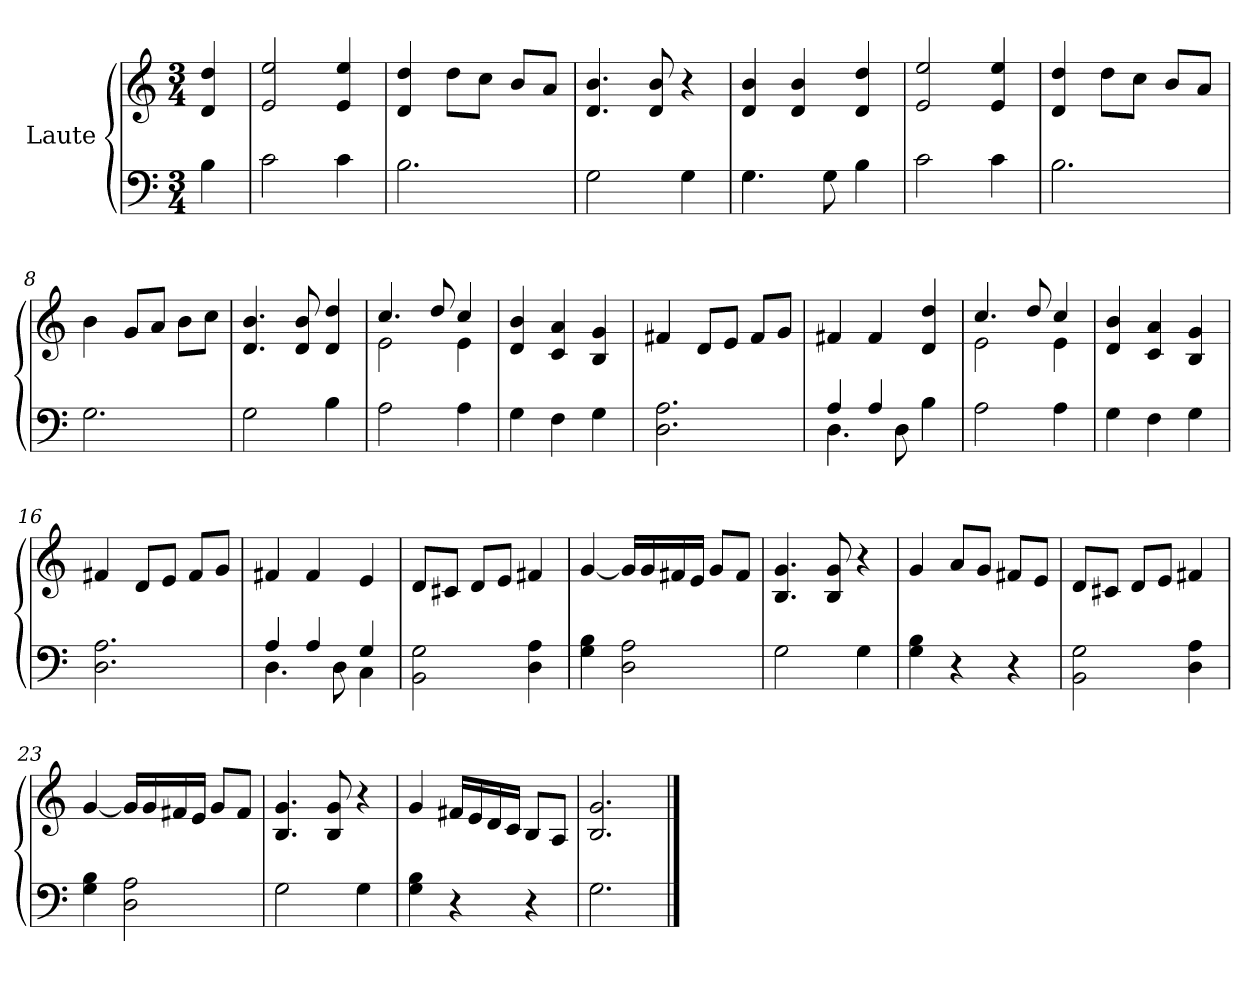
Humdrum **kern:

**kern	**kern
*part1	*part1
*staff2	*staff1
*I"Laute	*
*clefF4	*clefG2
*k[]	*k[]
*M3/4	*M3/4
=1	=1
4B\	4d/ 4dd/
=2	=2
2c\	2e/ 2ee/
4c\	4e/ 4ee/
=3	=3
2.B\	4d/ 4dd/
.	8dd\L
.	8cc\J
.	8b/L
.	8a/J
=4	=4
2G\	4.d/ 4.b/
.	8d/ 8b/
4G\	4r
=5	=5
4.G\	4d/ 4b/
.	4d/ 4b/
8G\	.
4B\	4d/ 4dd/
=6	=6
2c\	2e/ 2ee/
4c\	4e/ 4ee/
!!LO:LB:g=z
=7	=7
2.B\	4d/ 4dd/
.	8dd\L
.	8cc\J
.	8b/L
.	8a/J
=8	=8
2.G\	4b\
.	8g/L
.	8a/J
.	8b\L
.	8cc\J
=9	=9
2G\	4.d/ 4.b/
.	8d/ 8b/
4B\	4d/ 4dd/
=10	=10
*	*^
2A\	4.cc/	2e\
.	8dd/	.
4A\	4cc/	4e\
*	*v	*v
=11	=11
4G\	4d/ 4b/
4F\	4c/ 4a/
4G\	4B/ 4g/
!!LO:LB:g=z
=12	=12
2.D\ 2.A\	4f#X/
.	8d/L
.	8e/J
.	8f#/L
.	8g/J
=13	=13
*^	*
4A/	4.D\	4f#X/
4A/	.	4f#/
.	8D\	.
4B\	4ryy	4d/ 4dd/
*v	*v	*
=14	=14
*	*^
2A\	4.cc/	2e\
.	8dd/	.
4A\	4cc/	4e\
*	*v	*v
=15	=15
4G\	4d/ 4b/
4F\	4c/ 4a/
4G\	4B/ 4g/
=16	=16
2.D\ 2.A\	4f#X/
.	8d/L
.	8e/J
.	8f#/L
.	8g/J
!!LO:LB:g=z
=17	=17
*^	*
4A/	4.D\	4f#X/
4A/	.	4f#/
.	8D\	.
4G/	4C\	4e/
*v	*v	*
=18	=18
2BB\ 2G\	8d/L
.	8c#X/J
.	8d/L
.	8e/J
4D\ 4A\	4f#X/
=19	=19
4G\ 4B\	[4g/
2D\ 2A\	16g/LL]
.	16g/
.	16f#X/
.	16e/JJ
.	8g/L
.	8f#/J
=20	=20
2G\	4.B/ 4.g/
.	8B/ 8g/
4G\	4r
!!LO:LB:g=z
=21	=21
4G\ 4B\	4g/
4r	8a/L
.	8g/J
4r	8f#X/L
.	8e/J
=22	=22
2BB\ 2G\	8d/L
.	8c#X/J
.	8d/L
.	8e/J
4D\ 4A\	4f#X/
=23	=23
4G\ 4B\	[4g/
2D\ 2A\	16g/LL]
.	16g/
.	16f#X/
.	16e/JJ
.	8g/L
.	8f#/J
=24	=24
2G\	4.B/ 4.g/
.	8B/ 8g/
4G\	4r
!!LO:LB:g=z
=25	=25
4G\ 4B\	4g/
4r	16f#X/LL
.	16e/
.	16d/
.	16c/JJ
4r	8B/L
.	8A/J
=26	=26
2.G\	2.B/ 2.g/
==	==
*-	*-
